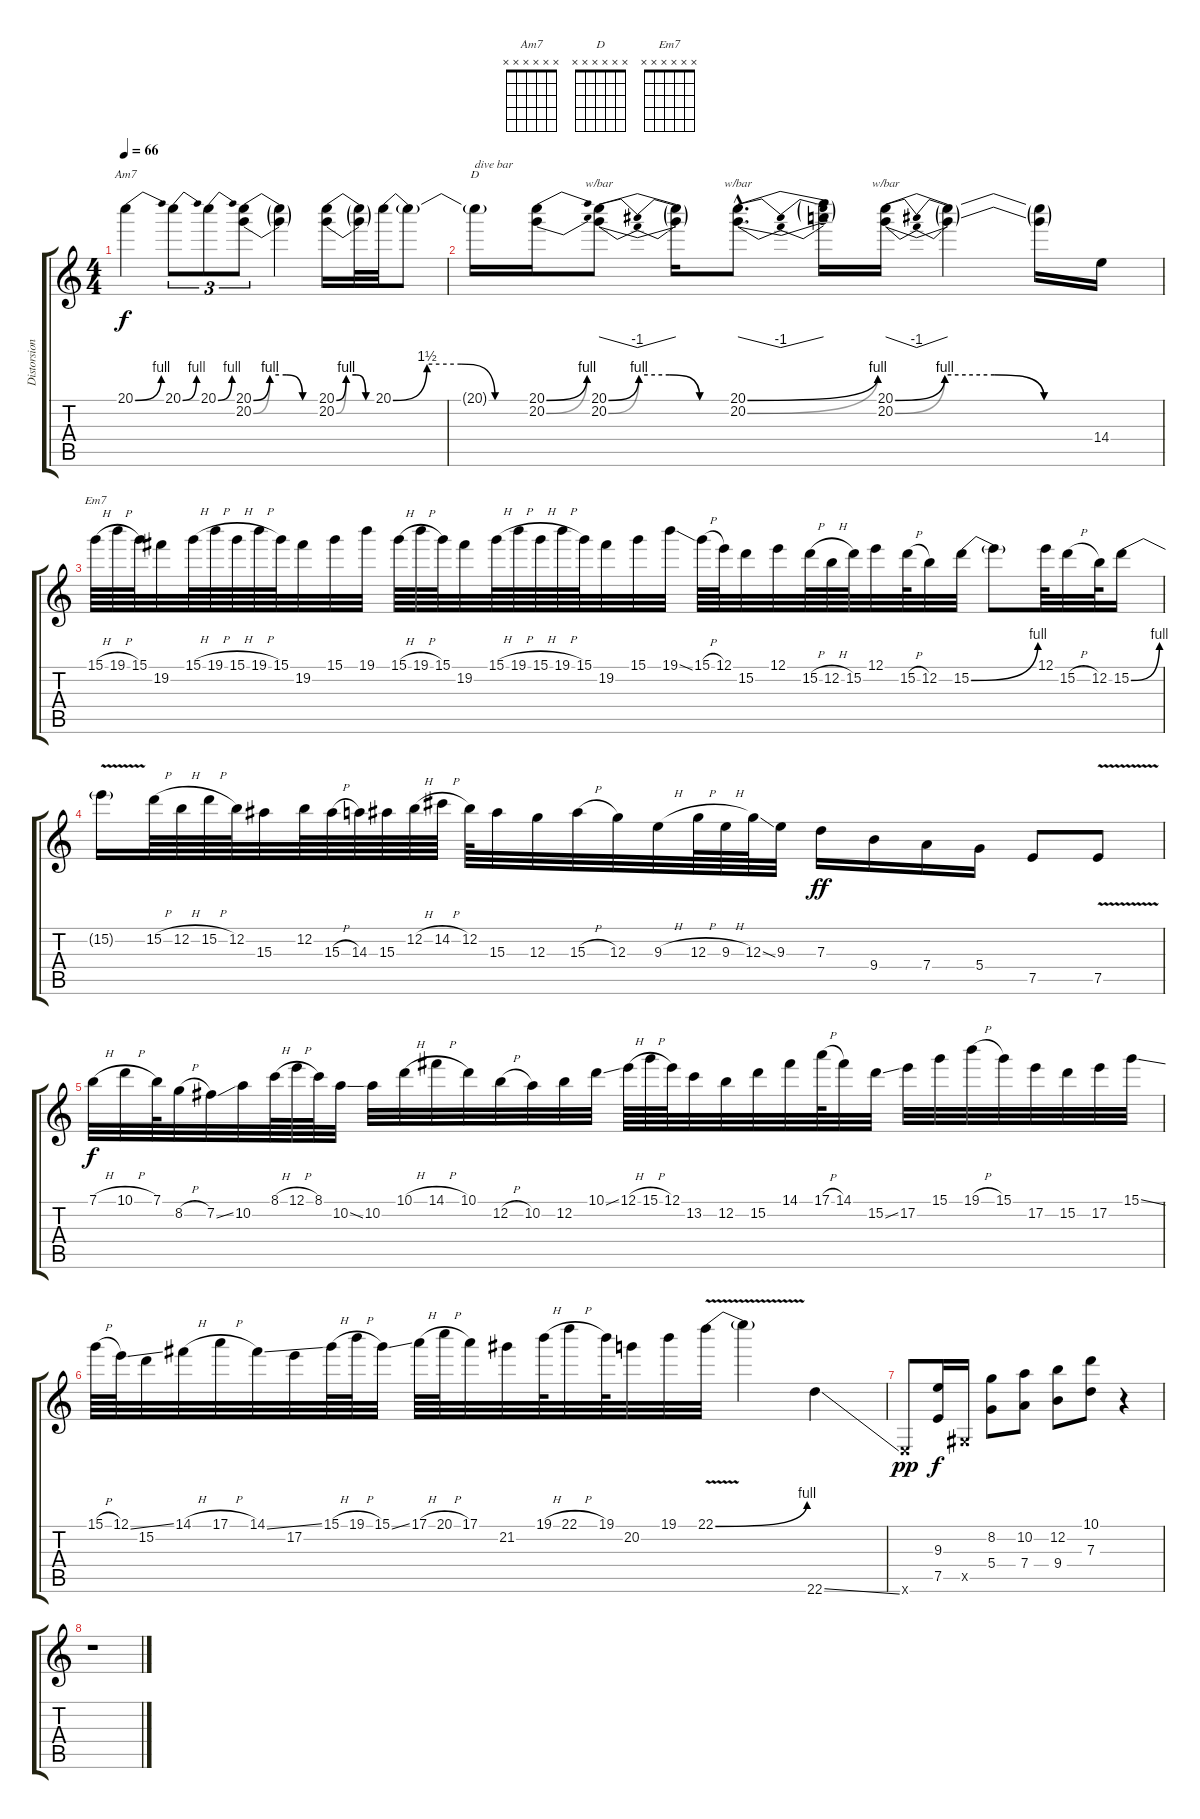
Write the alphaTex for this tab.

\track ("Distorsion" "Distorsion") {instrument distortionguitar}
\staff {score tabs}
\tuning (E4 B3 G3 D3 A2 E2) {hide}
\chord ("Am7" x x x x x x)
\chord ("D" x x x x x x)
\chord ("Em7" x x x x x x)
\ts (4 4)
\tempo 66
\clef g2
\ks c
20.1{be (bend 0 0 60 4)}.4{ch "Am7" dy f} 20.1{be (bend 0 0 60 4)}.8{tu (3 2)} 20.1{be (bend 0 0 60 4)}.8{tu (3 2)} (20.1{be (custom 0 0 15 4 30 4 45 0 60 0)} 20.2{be (custom 0 0 15 4 30 4 45 0 60 0)}).8{tu (3 2)} (20.1{t} 20.2{t}).4 (20.1{be (custom 0 0 15 4 30 4 45 0 60 0)} 20.2{be (custom 0 0 15 4 30 4 45 0 60 0)}).16 (20.1{t} 20.2{t}).32 20.1{be (custom 0 0 15 6 30 6 45 0 60 0)}.32 20.1{t}.8 |
20.1{t}.16{ch "D" txt "dive bar"} (20.1{be (bend 0 0 60 4)} 20.2{be (bend 0 0 60 4)}).16 (20.1{be (custom 0 0 15 4 30 4 45 0 60 0)} 20.2{be (custom 0 0 15 4 30 4 45 0 60 0)}).8{tbe (dip default 0 0 30 -4 60 0) volume 0} (20.1{t} 20.2{t}).16 (20.1{be (bend 0 0 60 4) hac} 20.2{be (bend 0 0 60 4) hac}).8{d tbe (dip default 0 0 30 -4 60 0) volume 0} (20.1{t} 20.2{t}).16 (20.1{be (custom 0 0 15 4 30 4 45 0 60 0)} 20.2{be (custom 0 0 15 4 30 4 45 0 60 0)}).16{tbe (dip default 0 0 30 -4 60 0) volume 0} (20.1{t} 20.2{t}).4 (20.1{t} 20.2{t}).16 14.4.16{volume 16} |
15.1{h}.64{ch "Em7"} 19.1{h}.64 15.1.64 19.2.32 15.1{h}.64 19.1{h}.64 15.1{h}.64 19.1{h}.64 15.1.64 19.2.32 15.1.32 19.1.32 15.1{h}.64 19.1{h}.64 15.1.64 19.2.32 15.1{h}.64 19.1{h}.64 15.1{h}.64 19.1{h}.64 15.1.64 19.2.32 15.1.32 19.1{ss}.32 15.1{h}.64 12.1.64 15.2.32 12.1.32 15.2{h}.64 12.2{h}.64 15.2.64 12.1.32 15.2{h}.64 12.2.32 15.2{be (bend 0 0 60 4)}.32 15.2{t}.8 12.1.64 15.2{h}.32 12.2.64 15.2{be (bend 0 0 60 4)}.16 |
15.2{v t}.16 15.2{h}.64 12.2{h}.64 15.2{h}.64 12.2.64 15.3.32 12.2.64 15.3{h}.64 14.3.64 15.3.64 12.2{h}.64 14.2{h}.64 12.2.64 15.3.32 12.3.32 15.3{h}.32 12.3.32 9.3{h}.32 12.3{h}.64 9.3{h}.64 12.3{ss}.64 9.3.32 7.3.16{dy ff} 9.4.16 7.4.16 5.4.16 7.5.8 7.5{v}.8 |
7.1{h}.32{dy f} 10.1{h}.32 7.1.64 8.2{h}.32 7.2{ss}.32 10.2.32 8.1{h}.64 12.1{h}.64 8.1.64 10.2{ss}.32 10.2.32 10.1{h}.32 14.1{h}.32 10.1.32 12.2{h}.32 10.2.32 12.2.32 10.1{ss}.32 12.1{h}.64 15.1{h}.64 12.1.64 13.2.32 12.2.32 15.2.32 14.1.32 17.1{h}.64 14.1.32 15.2{ss}.32 17.2.32 15.1.32 19.1{h}.32 15.1.32 17.2.32 15.2.32 17.2.32 15.1{ss}.32 |
15.1{h}.64 12.1{ss}.64 15.2.32 14.1{h}.32 17.1{h}.32 14.1{ss}.32 17.2.32 15.1{h}.64 19.1{h}.64 15.1{ss}.32 17.1{h}.64 20.1{h}.64 17.1.32 21.2.32 19.1{h}.64 22.1{h}.32 19.1.64 20.2.32 19.1.32 22.1{be (bend 0 0 60 4) v}.32 22.1{t}.4 22.6{ss}.4 |
0.6{x}.8{dy pp volume 0} (9.3 7.5).16{dy f} -1.5{x}.16 (8.2 5.4).8 (10.2 7.4).8 (12.2 9.4).8 (10.1 7.3).8 r.4 |
r.1
